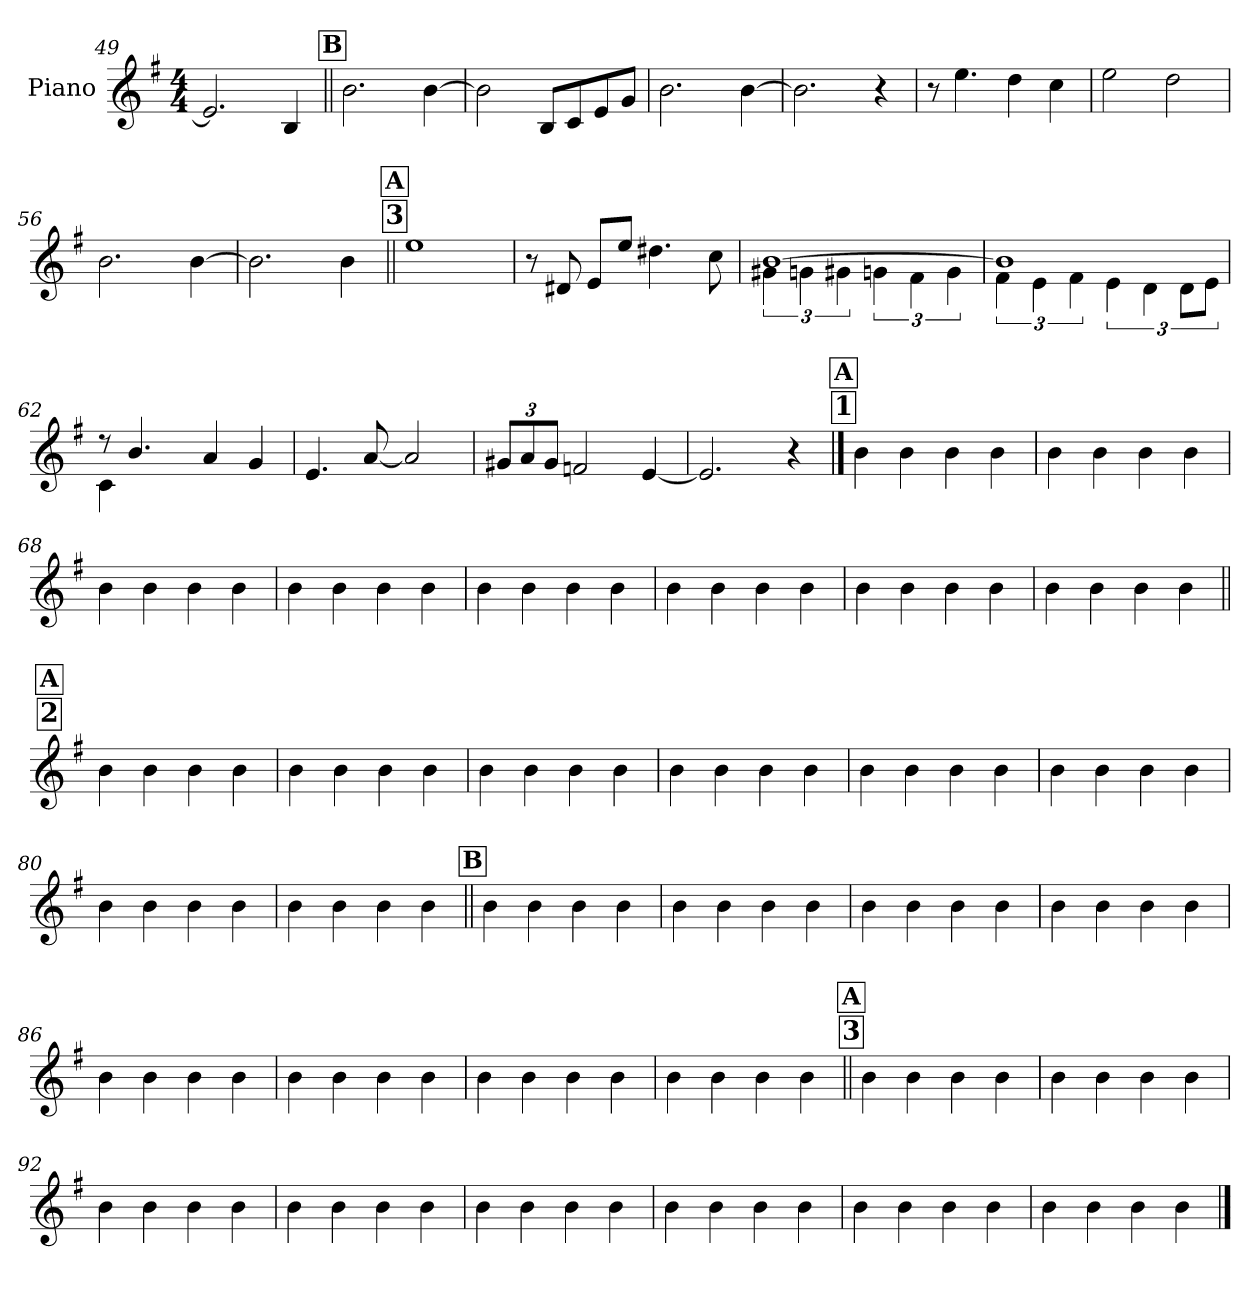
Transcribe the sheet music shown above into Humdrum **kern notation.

**kern
*part1
*staff1
*I"Piano
*I'Pno.
*clefG2
*k[f#]
*M4/4
=49
2.e/]
4B/
!!LO:LB:g=z
!!LO:REH:place=s1:a:fs=14:t=B
=50||
2.b\
[4b\
=51
2b\]
8B/L
8c/
8e/
8g/J
=52
2.b\
[4b\
=53
2.b\]
4r
!!LO:LB:g=z
=54
8r
4.ee\
4dd\
4cc\
=55
2ee\
2dd\
=56
2.b\
[4b\
=57
2.b\]
4b\
!!LO:LB:g=z
!!LO:REH:place=s1:a:t=3
!!LO:REH:place=s1:a:fs=14:t=A
=58||
1ee
=59
8r
8d#X/
8e/L
8ee/J
4.dd#X\
8cc\
=60
*^
[1b	6g#X\
.	6gn\
.	6g#X\
.	6gn\
.	6f#\
.	6g\
=61	=61
1b]	6f#\
.	6e\
.	6f#\
.	6e\
.	6d\
.	12d\L
.	12e\J
!!LO:LB:g=z	!!
=62	=62
8r	4c\
4.b/	.
.	2.ryy
4a/	.
4g/	.
*v	*v
=63
4.e/
[8a/
2a/]
=64
*Xbrackettup
12g#X/L
12a/
12g#/J
2fn/
[4e/
=65
2.e/]
4r
!!LO:PB:g=z
!!LO:REH:place=s1:a:t=1
!!LO:REH:place=s1:a:fs=14:t=A
==66
4b
4b
4b
4b
=67
4b
4b
4b
4b
=68
4b
4b
4b
4b
=69
4b
4b
4b
4b
=70
4b
4b
4b
4b
=71
4b
4b
4b
4b
=72
4b
4b
4b
4b
=73
4b
4b
4b
4b
!!LO:LB:g=z
!!LO:REH:place=s1:a:t=2
!!LO:REH:place=s1:a:fs=14:t=A
=74||
4b
4b
4b
4b
=75
4b
4b
4b
4b
=76
4b
4b
4b
4b
=77
4b
4b
4b
4b
=78
4b
4b
4b
4b
=79
4b
4b
4b
4b
=80
4b
4b
4b
4b
=81
4b
4b
4b
4b
!!LO:LB:g=z
!!LO:REH:place=s1:a:fs=14:t=B
=82||
4b
4b
4b
4b
=83
4b
4b
4b
4b
=84
4b
4b
4b
4b
=85
4b
4b
4b
4b
=86
4b
4b
4b
4b
=87
4b
4b
4b
4b
=88
4b
4b
4b
4b
=89
4b
4b
4b
4b
!!LO:LB:g=z
!!LO:REH:place=s1:a:t=3
!!LO:REH:place=s1:a:fs=14:t=A
=90||
4b
4b
4b
4b
=91
4b
4b
4b
4b
=92
4b
4b
4b
4b
=93
4b
4b
4b
4b
=94
4b
4b
4b
4b
=95
4b
4b
4b
4b
=96
4b
4b
4b
4b
=97
4b
4b
4b
4b
==
*-
